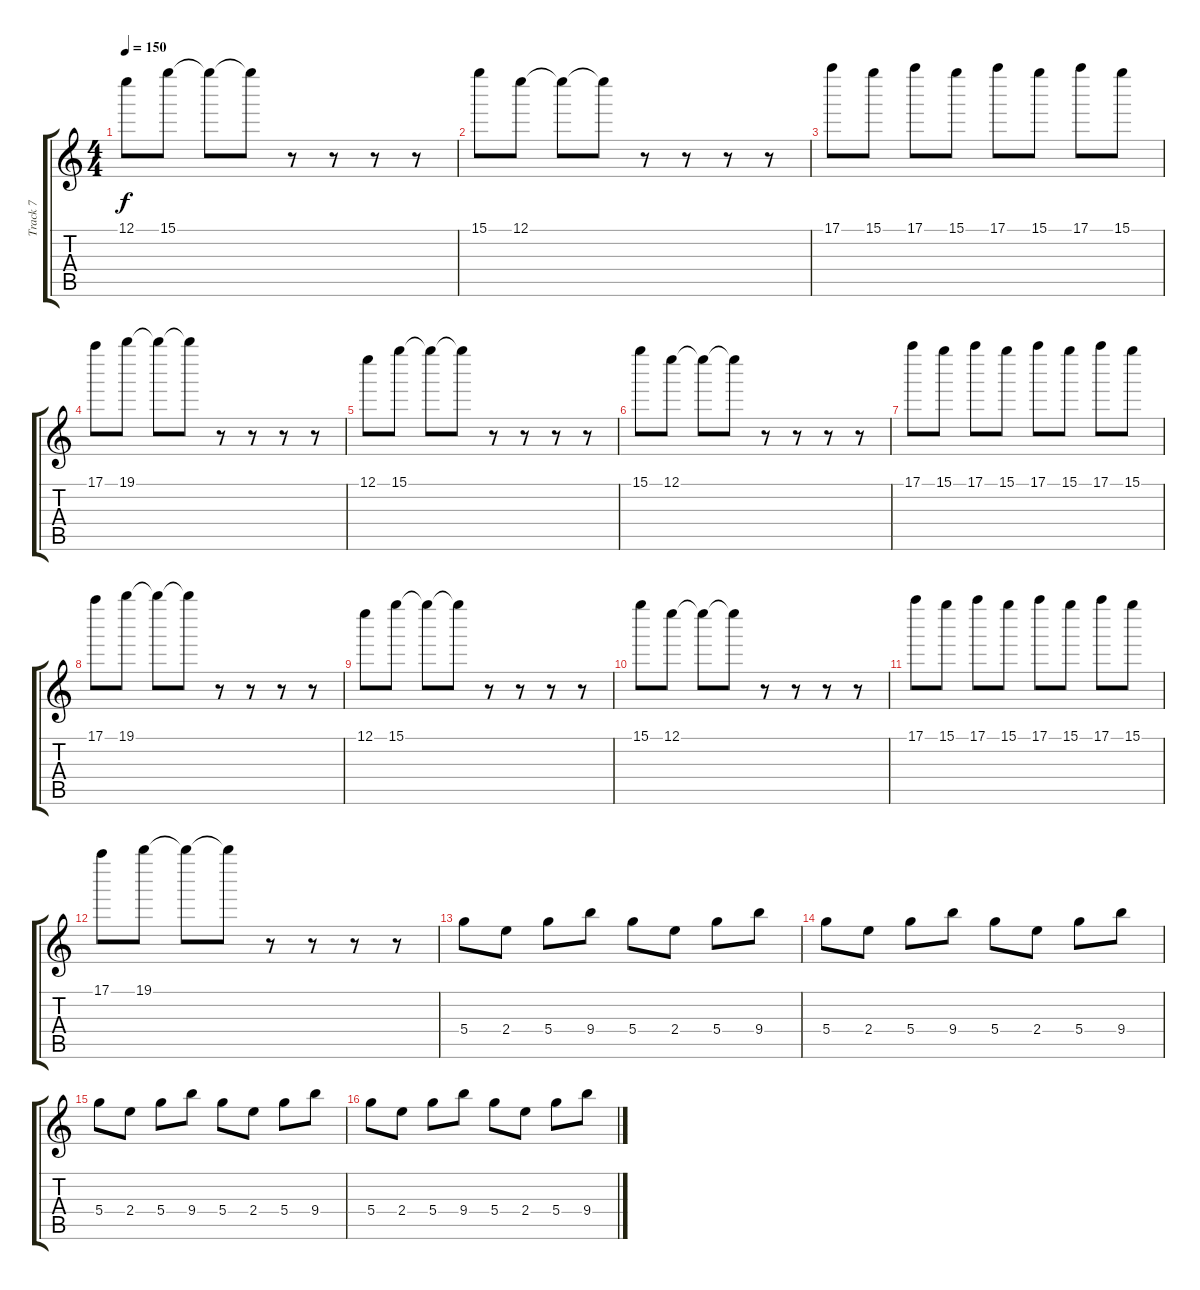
\track ("Track 7" "Track 7") {instrument distortionguitar}
\staff {score tabs}
\tuning (E5 B4 G4 D4 A3 E3) {hide}
\ts (4 4)
\tempo 150
\clef g2
\ks c
12.1.8{dy f} 15.1.8 15.1{t}.8 15.1{t}.8 r.8 r.8 r.8 r.8 |
15.1.8 12.1.8 12.1{t}.8 12.1{t}.8 r.8 r.8 r.8 r.8 |
17.1.8 15.1.8 17.1.8 15.1.8 17.1.8 15.1.8 17.1.8 15.1.8 |
17.1.8 19.1.8 19.1{t}.8 19.1{t}.8 r.8 r.8 r.8 r.8 |
12.1.8 15.1.8 15.1{t}.8 15.1{t}.8 r.8 r.8 r.8 r.8 |
15.1.8 12.1.8 12.1{t}.8 12.1{t}.8 r.8 r.8 r.8 r.8 |
17.1.8 15.1.8 17.1.8 15.1.8 17.1.8 15.1.8 17.1.8 15.1.8 |
17.1.8 19.1.8 19.1{t}.8 19.1{t}.8 r.8 r.8 r.8 r.8 |
12.1.8 15.1.8 15.1{t}.8 15.1{t}.8 r.8 r.8 r.8 r.8 |
15.1.8 12.1.8 12.1{t}.8 12.1{t}.8 r.8 r.8 r.8 r.8 |
17.1.8 15.1.8 17.1.8 15.1.8 17.1.8 15.1.8 17.1.8 15.1.8 |
17.1.8 19.1.8 19.1{t}.8 19.1{t}.8 r.8 r.8 r.8 r.8 |
5.4.8{instrument acousticguitarnylon} 2.4.8 5.4.8 9.4.8 5.4.8 2.4.8 5.4.8 9.4.8 |
5.4.8 2.4.8 5.4.8 9.4.8 5.4.8 2.4.8 5.4.8 9.4.8 |
5.4.8 2.4.8 5.4.8 9.4.8 5.4.8 2.4.8 5.4.8 9.4.8 |
5.4.8 2.4.8 5.4.8 9.4.8 5.4.8 2.4.8 5.4.8 9.4.8
